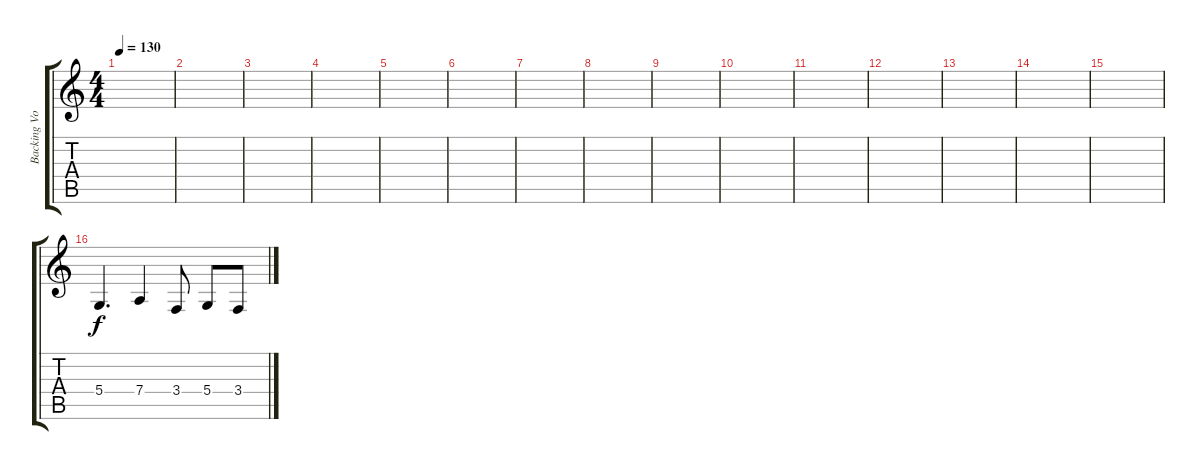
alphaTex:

\track ("Backing Vocals" "Backing Vo") {instrument lead6voice}
\staff {score tabs}
\tuning (E4 B3 G3 D3 A2 E2) {hide}
\ts (4 4)
\tempo 130
\clef g2
\ks c
|
|
|
|
|
|
|
|
|
|
|
|
|
|
|
5.4.4{d} 7.4.4 3.4.8 5.4.8 3.4.8
